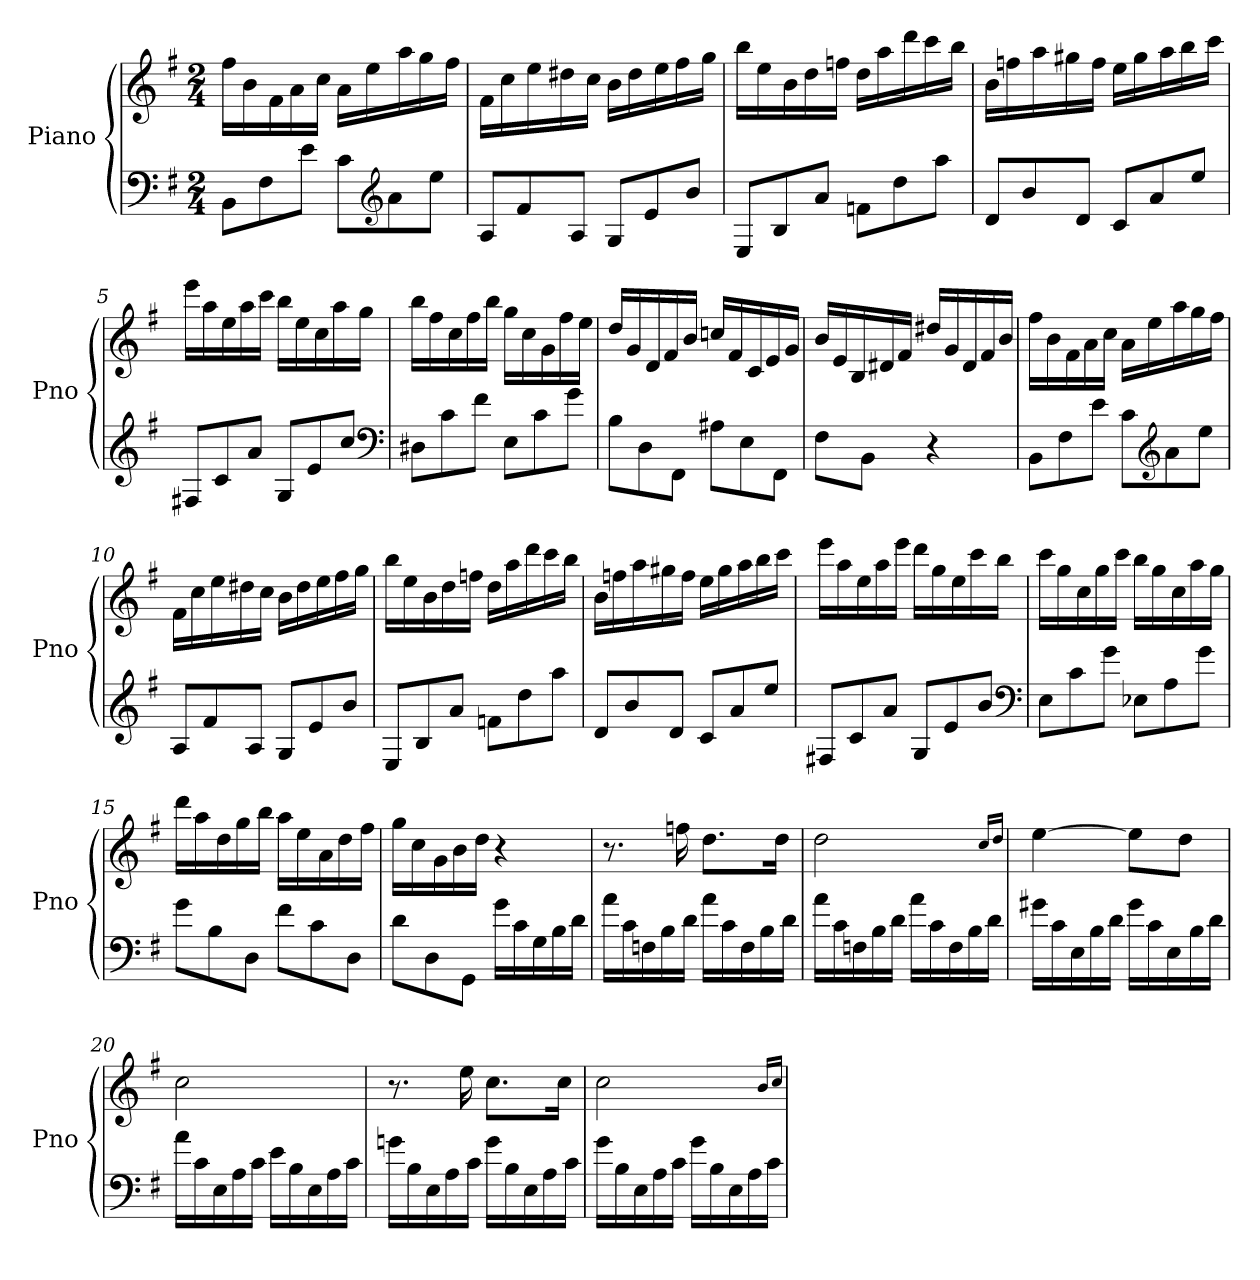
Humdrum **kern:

**kern	**kern
*part1	*part1
*staff2	*staff1
*I"Piano	*
*I'Pno	*
*clefF4	*clefG2
*k[f#]	*k[f#]
*e:	*e:
*M2/4	*M2/4
*Xtuplet	*Xtuplet
=1	=1
12BBL	20ff#LL
.	20b
12F#	.
.	20f#
.	20a
12eJ	.
.	20ccJJ
12cL	20aLL
.	20ee
*clefG2	*
12a	.
.	20aa
.	20gg
12eeJ	.
.	20ff#JJ
=2	=2
12AL	20f#LL
.	20cc
12f#	.
.	20ee
.	20dd#X
12AJ	.
.	20ccJJ
12GL	20bLL
.	20dd#
12e	.
.	20ee
.	20ff#
12bJ	.
.	20ggJJ
=3	=3
12EL	20bbLL
.	20ee
12B	.
.	20b
.	20dd
12aJ	.
.	20ffnJJ
12fnL	20ddLL
.	20aa
12dd	.
.	20ddd
.	20ccc
12aaJ	.
.	20bbJJ
=4	=4
12dL	20bLL
.	20ffn
12b	.
.	20aa
.	20gg#X
12dJ	.
.	20ffJJ
12cL	20eeLL
.	20gg#
12a	.
.	20aa
.	20bb
12eeJ	.
.	20cccJJ
=5	=5
12F#XL	20eeeLL
.	20aa
12c	.
.	20ee
.	20aa
12aJ	.
.	20cccJJ
12GL	20bbLL
.	20ee
12e	.
.	20cc
.	20aa
12ccJ	.
.	20ggJJ
*clefF4	*
=6	=6
12D#XL	20bbLL
.	20ff#
12c	.
.	20cc
.	20ff#
12f#J	.
.	20bbJJ
12EL	20ggLL
.	20cc
12c	.
.	20g
.	20ff#
12gJ	.
.	20eeJJ
=7	=7
12BL	20ddLL
.	20g
12D	.
.	20d
.	20f#
12FF#J	.
.	20bJJ
12A#X\L	20ccnLL
.	20f#
12E	.
.	20c
.	20e
12FF#J	.
.	20gJJ
=8	=8
8F#L	20bLL
.	20e
.	20B
8BBJ	.
.	20d#X
.	20f#JJ
4r	20dd#XLL
.	20g
.	20d#
.	20f#
.	20bJJ
=9	=9
12BBL	20ff#LL
.	20b
12F#	.
.	20f#
.	20a
12eJ	.
.	20ccJJ
12cL	20aLL
.	20ee
*clefG2	*
12a	.
.	20aa
.	20gg
12eeJ	.
.	20ff#JJ
=10	=10
12AL	20f#LL
.	20cc
12f#	.
.	20ee
.	20dd#X
12AJ	.
.	20ccJJ
12GL	20bLL
.	20dd#
12e	.
.	20ee
.	20ff#
12bJ	.
.	20ggJJ
=11	=11
12EL	20bbLL
.	20ee
12B	.
.	20b
.	20dd
12aJ	.
.	20ffnJJ
12fnL	20ddLL
.	20aa
12dd	.
.	20ddd
.	20ccc
12aaJ	.
.	20bbJJ
=12	=12
12dL	20bLL
.	20ffn
12b	.
.	20aa
.	20gg#X
12dJ	.
.	20ffJJ
12cL	20eeLL
.	20gg#
12a	.
.	20aa
.	20bb
12eeJ	.
.	20cccJJ
=13	=13
12F#XL	20eeeLL
.	20aa
12c	.
.	20ee
.	20aa
12aJ	.
.	20eeeJJ
12GL	20dddLL
.	20gg
12e	.
.	20ee
.	20ccc
12bJ	.
.	20bbJJ
*clefF4	*
=14	=14
12EL	20cccLL
.	20gg
12c	.
.	20cc
.	20gg
12gJ	.
.	20cccJJ
12E-XL	20bbLL
.	20gg
12A	.
.	20cc
.	20aa
12gJ	.
.	20ggJJ
=15	=15
12gL	20dddLL
.	20aa
12B	.
.	20dd
.	20gg
12DJ	.
.	20bbJJ
12f#L	20aaLL
.	20ee
12c	.
.	20a
.	20dd
12DJ	.
.	20ff#JJ
=16	=16
12dL	20ggLL
.	20cc
12D	.
.	20g
.	20b
12GGJ	.
.	20ddJJ
20gLL	4r
20c	.
20G	.
20B	.
20dJJ	.
=17	=17
20aLL	8.r
20c	.
20Fn	.
20B	.
.	16ffn
20dJJ	.
20aLL	8.ddL
20c	.
20F	.
20B	.
.	16ddJk
20dJJ	.
=18	=18
20aLL	2dd
20c	.
20Fn	.
20B	.
20dJJ	.
20aLL	.
20c	.
20F	.
20B	.
20dJJ	.
.	16qccLL
.	16qddJJ
=19	=19
20g#XLL	[4ee
20c	.
20E	.
20B	.
20dJJ	.
20g#LL	8eeL]
20c	.
20E	.
.	8ddJ
20B	.
20dJJ	.
=20	=20
20aLL	2cc
20c	.
20E	.
20A	.
20cJJ	.
20eLL	.
20B	.
20E	.
20A	.
20cJJ	.
=21	=21
20gnLL	8.r
20B	.
20E	.
20A	.
.	16ee
20cJJ	.
20gLL	8.ccL
20B	.
20E	.
20A	.
.	16ccJk
20cJJ	.
=22	=22
20gLL	2cc
20B	.
20E	.
20A	.
20cJJ	.
20gLL	.
20B	.
20E	.
20A	.
20cJJ	.
.	16qbLL
.	16qccJJ
=	=
*-	*-
